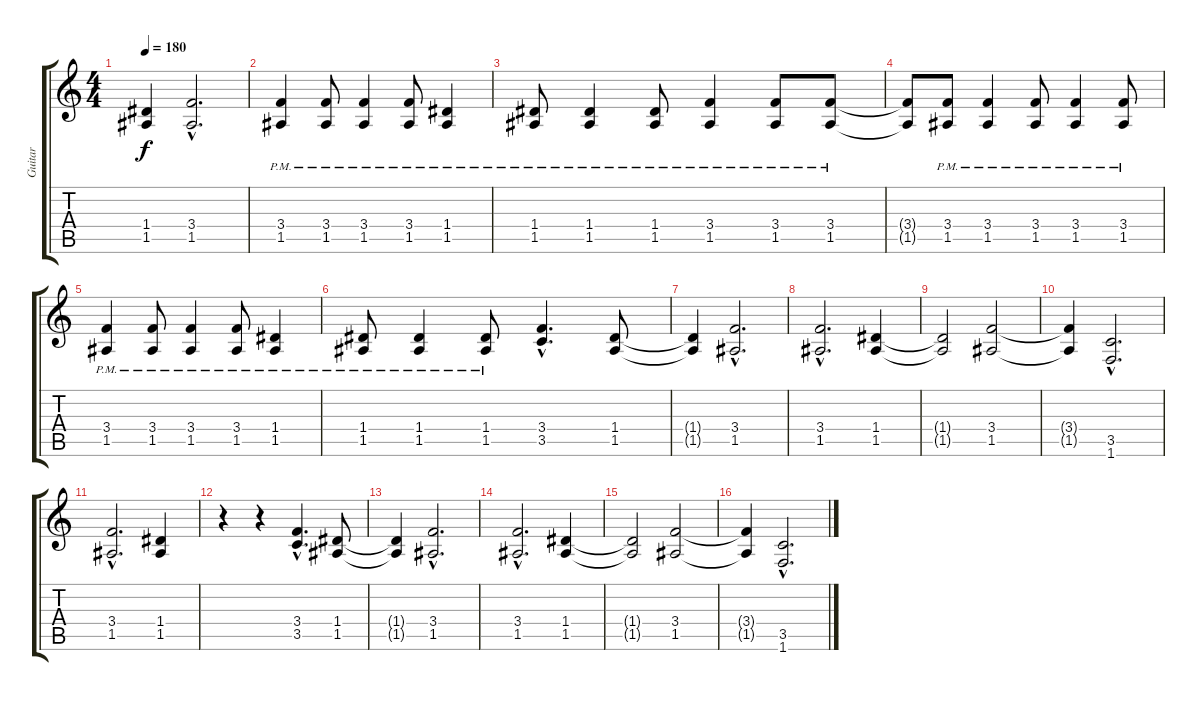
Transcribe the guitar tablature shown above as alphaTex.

\track ("Guitar" "Guitar") {instrument distortionguitar}
\staff {score tabs}
\tuning (E4 B3 G3 D3 A2 E2) {hide}
\ts (4 4)
\tempo 180
\clef g2
\ks c
(1.4{t} 1.5{t}).4{dy f} (3.4{hac} 1.5{hac}).2{d} |
(3.4{pm} 1.5{pm}).4 (3.4{pm} 1.5{pm}).8 (3.4{pm} 1.5{pm}).4 (3.4{pm} 1.5{pm}).8 (1.4{pm} 1.5{pm}).4 |
(1.4{pm} 1.5{pm}).8 (1.4{pm} 1.5{pm}).4 (1.4{pm} 1.5{pm}).8 (3.4{pm} 1.5{pm}).4 (3.4{pm} 1.5{pm}).8 (3.4{pm} 1.5{pm}).8 |
(3.4{t} 1.5{t}).8 (3.4{pm} 1.5{pm}).8 (3.4{pm} 1.5{pm}).4 (3.4{pm} 1.5{pm}).8 (3.4{pm} 1.5{pm}).4 (3.4{pm} 1.5{pm}).8 |
(3.4{pm} 1.5{pm}).4 (3.4{pm} 1.5{pm}).8 (3.4{pm} 1.5{pm}).4 (3.4{pm} 1.5{pm}).8 (1.4{pm} 1.5{pm}).4 |
(1.4{pm} 1.5{pm}).8 (1.4{pm} 1.5{pm}).4 (1.4{pm} 1.5{pm}).8 (3.4{hac} 3.5{hac}).4{d} (1.4 1.5).8 |
(1.4{t} 1.5{t}).4 (3.4{hac} 1.5{hac}).2{d} |
(3.4{hac} 1.5{hac}).2{d} (1.4 1.5).4 |
(1.4{t} 1.5{t}).2 (3.4 1.5).2 |
(3.4{t} 1.5{t}).4 (3.5{hac} 1.6{hac}).2{d} |
(3.4{hac} 1.5{hac}).2{d} (1.4 1.5).4 |
r.4 r.4 (3.4{hac} 3.5{hac}).4{d} (1.4 1.5).8 |
(1.4{t} 1.5{t}).4 (3.4{hac} 1.5{hac}).2{d} |
(3.4{hac} 1.5{hac}).2{d} (1.4 1.5).4 |
(1.4{t} 1.5{t}).2 (3.4 1.5).2 |
(3.4{t} 1.5{t}).4 (3.5{hac} 1.6{hac}).2{d}
